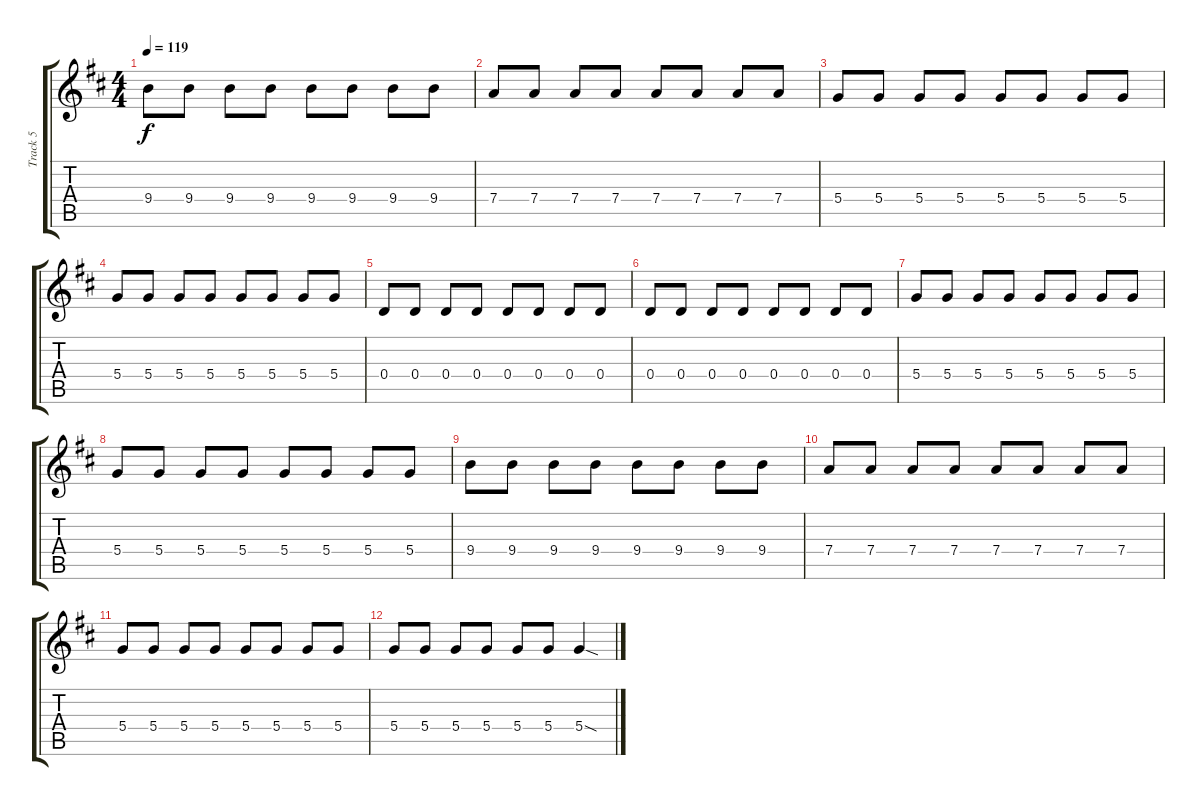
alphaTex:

\track ("Track 5" "Track 5") {instrument distortionguitar}
\staff {score tabs}
\tuning (D4 A3 Gb3 D3 A2 D2) {hide}
\ts (4 4)
\tempo 119
\clef g2
\ks d
9.4.8{dy f} 9.4.8 9.4.8 9.4.8 9.4.8 9.4.8 9.4.8 9.4.8 |
7.4.8 7.4.8 7.4.8 7.4.8 7.4.8 7.4.8 7.4.8 7.4.8 |
5.4.8 5.4.8 5.4.8 5.4.8 5.4.8 5.4.8 5.4.8 5.4.8 |
5.4.8 5.4.8 5.4.8 5.4.8 5.4.8 5.4.8 5.4.8 5.4.8 |
0.4.8 0.4.8 0.4.8 0.4.8 0.4.8 0.4.8 0.4.8 0.4.8 |
0.4.8 0.4.8 0.4.8 0.4.8 0.4.8 0.4.8 0.4.8 0.4.8 |
5.4.8 5.4.8 5.4.8 5.4.8 5.4.8 5.4.8 5.4.8 5.4.8 |
5.4.8 5.4.8 5.4.8 5.4.8 5.4.8 5.4.8 5.4.8 5.4.8 |
9.4.8 9.4.8 9.4.8 9.4.8 9.4.8 9.4.8 9.4.8 9.4.8 |
7.4.8 7.4.8 7.4.8 7.4.8 7.4.8 7.4.8 7.4.8 7.4.8 |
5.4.8 5.4.8 5.4.8 5.4.8 5.4.8 5.4.8 5.4.8 5.4.8 |
5.4.8 5.4.8 5.4.8 5.4.8 5.4.8 5.4.8 5.4{sod}.4
